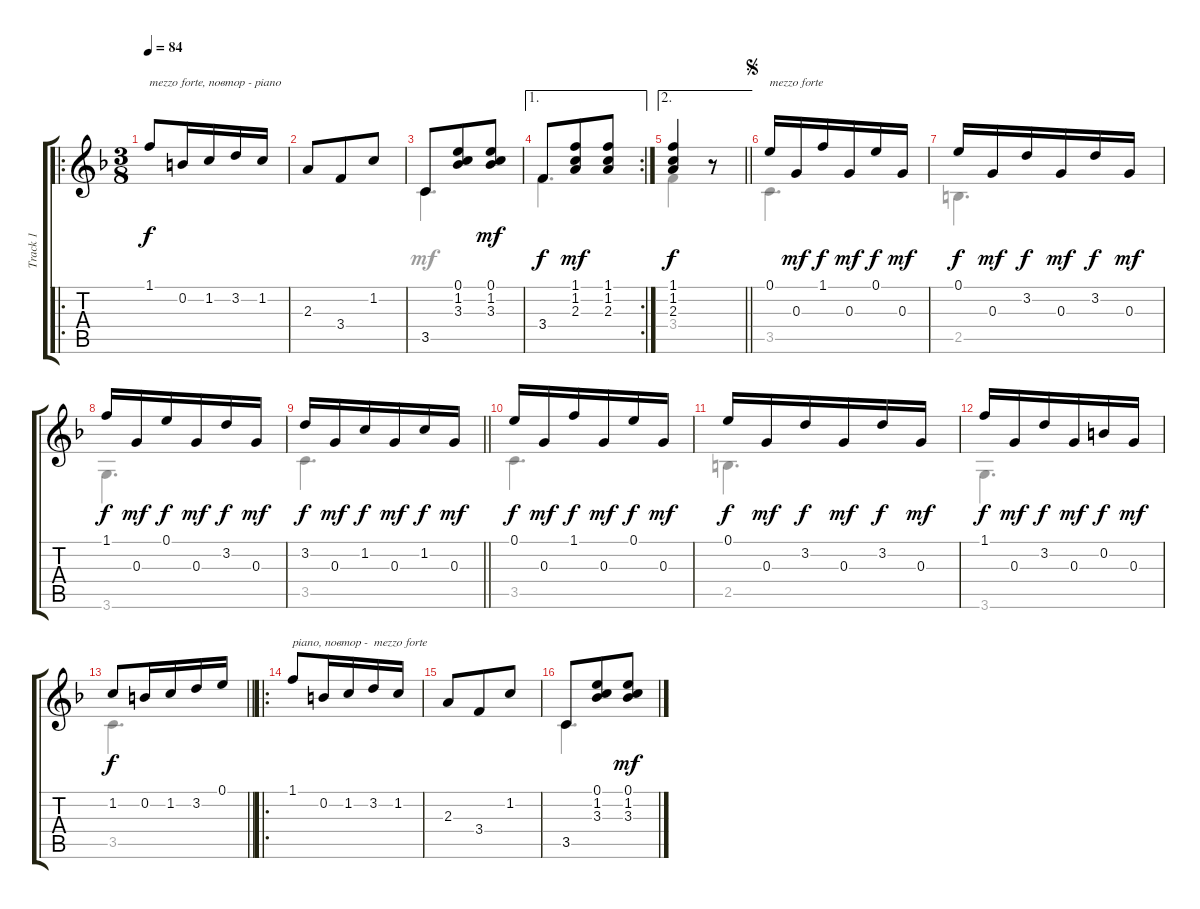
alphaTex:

\track ("Track 1" "Track 1") {instrument acousticguitarsteel}
\staff {score tabs}
\tuning (E4 B3 G3 D3 A2 E2) {hide}
\voice
\ro
\ts (3 8)
\tempo 84
\clef g2
\ks f
1.1.8{txt "mezzo forte, повтор - piano" dy f volume 13 instrument acousticguitarsteel beam Up beam merge} 0.2.16{beam Up} 1.2.16{beam Up beam merge} 3.2.16{beam Up} 1.2.16{beam Up} |
2.3.8 3.4.8 1.2.8 |
3.5.8 (0.1 1.2 3.3).8 (0.1 1.2 3.3).8{dy mf} |
\ae 1
\rc 2
3.4.8{dy f} (1.1 1.2 2.3).8{dy mf} (1.1 1.2 2.3).8{volume 8} |
\ae 2
\barLineRight lightlight
(1.1 1.2 2.3).4{dy f} r.8{volume 13} |
\jump segno
0.1.16{txt "mezzo forte"} 0.3.16{dy mf beam merge} 1.1.16{dy f} 0.3.16{dy mf beam merge} 0.1.16{dy f} 0.3.16{dy mf} |
0.1.16{dy f} 0.3.16{dy mf beam merge} 3.2.16{dy f} 0.3.16{dy mf beam merge} 3.2.16{dy f} 0.3.16{dy mf} |
1.1.16{dy f} 0.3.16{dy mf beam merge} 0.1.16{dy f} 0.3.16{dy mf beam merge} 3.2.16{dy f} 0.3.16{dy mf} |
\barLineRight lightlight
3.2.16{dy f} 0.3.16{dy mf beam merge} 1.2.16{dy f} 0.3.16{dy mf beam merge} 1.2.16{dy f} 0.3.16{dy mf} |
0.1.16{dy f} 0.3.16{dy mf beam merge} 1.1.16{dy f} 0.3.16{dy mf beam merge} 0.1.16{dy f} 0.3.16{dy mf} |
0.1.16{dy f} 0.3.16{dy mf beam merge} 3.2.16{dy f} 0.3.16{dy mf beam merge} 3.2.16{dy f} 0.3.16{dy mf} |
1.1.16{dy f} 0.3.16{dy mf beam merge} 3.2.16{dy f} 0.3.16{dy mf beam merge} 0.2.16{dy f} 0.3.16{dy mf} |
\barLineRight lightlight
1.2.8{dy f volume 8 beam merge} 0.2.16 1.2.16{beam merge} 3.2.16 0.1.16 |
\ro
1.1.8{txt "piano, повтор -  mezzo forte" beam Up beam merge} 0.2.16{beam Up} 1.2.16{beam Up beam merge} 3.2.16{beam Up} 1.2.16{beam Up} |
2.3.8 3.4.8 1.2.8 |
3.5.8 (0.1 1.2 3.3).8 (0.1 1.2 3.3).8{dy mf}
\voice
\clef g2
\ottava regular
\simile none
\ks f
|
|
3.5.4{d} |
3.4.4{d} |
\barLineRight lightlight
3.4.4 r.8 |
3.5.4{d} |
2.5.4{d} |
3.6.4{d} |
\barLineRight lightlight
3.5.4{d} |
3.5.4{d} |
2.5.4{d} |
3.6.4{d} |
\barLineRight lightlight
3.5.4{d} |
|
|
3.5.4{d}
